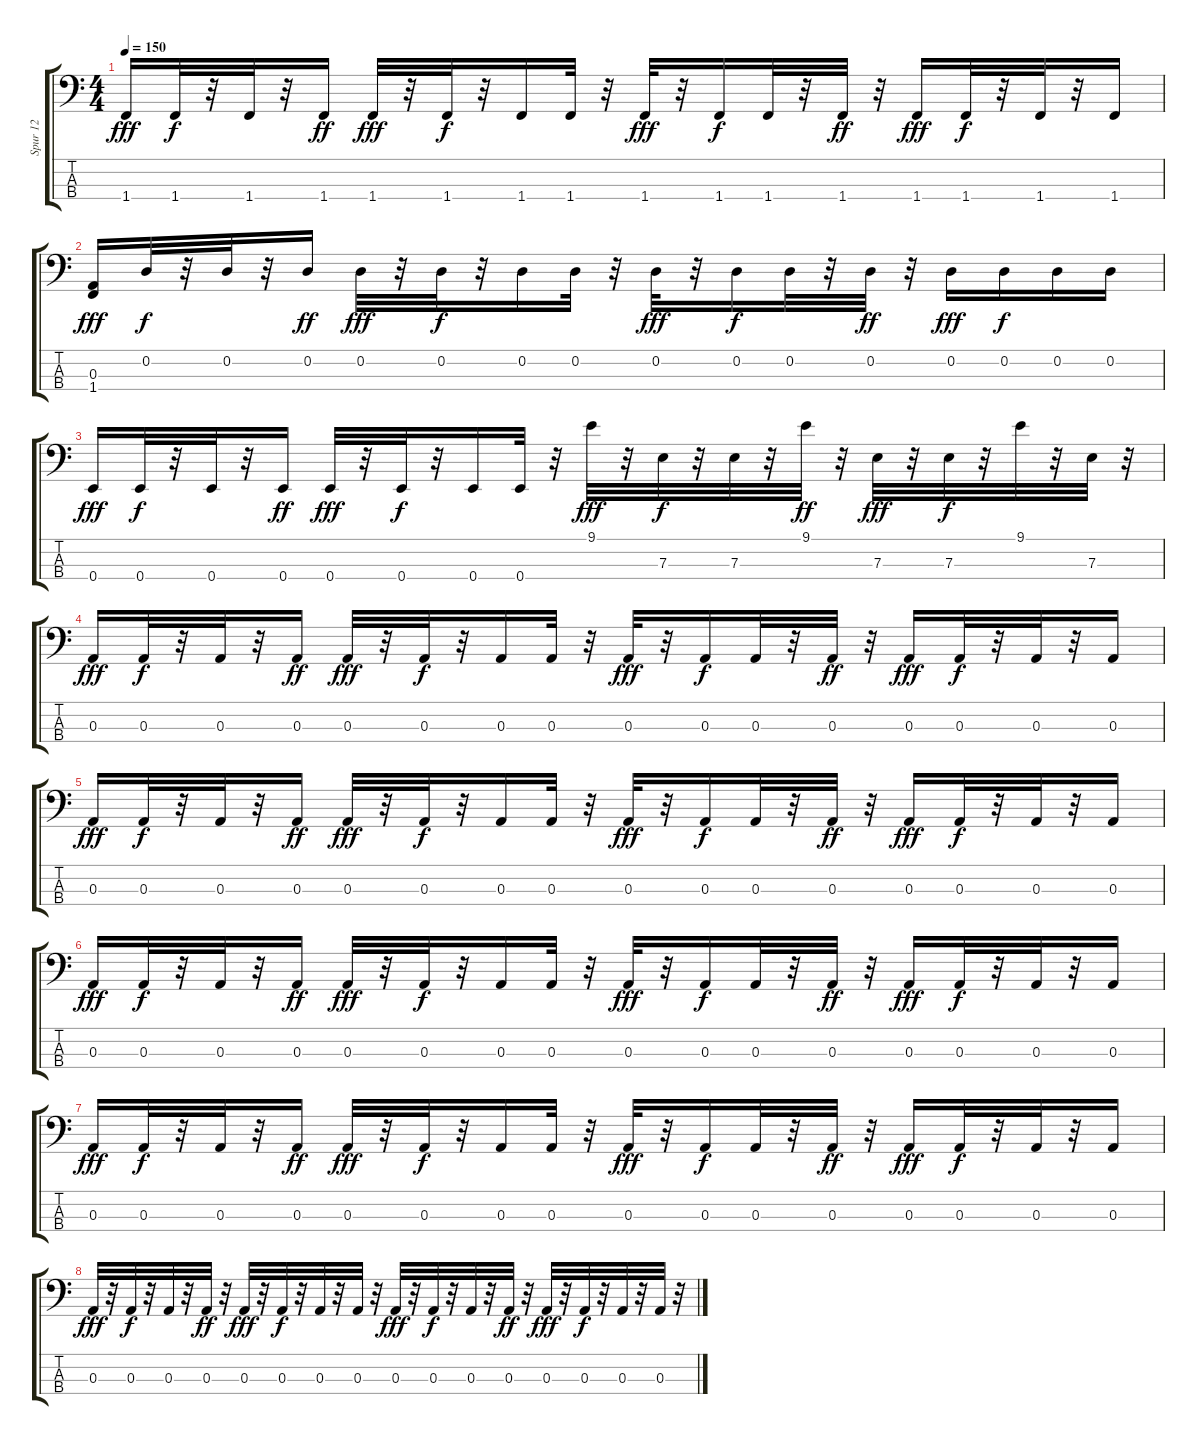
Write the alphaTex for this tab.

\track ("Spur 12" "Spur 12") {instrument synthbass2}
\staff {score tabs}
\tuning (G2 D2 A1 E1) {hide}
\ts (4 4)
\tempo 150
\clef f4
\ks c
1.4.16{dy fff} 1.4.32{dy f} r.32 1.4.32 r.32 1.4.16{dy ff} 1.4.32{dy fff} r.32 1.4.32{dy f} r.32 1.4.16 1.4.32 r.32 1.4.32{dy fff} r.32 1.4.16{dy f} 1.4.32 r.32 1.4.32{dy ff} r.32 1.4.16{dy fff} 1.4.32{dy f} r.32 1.4.32 r.32 1.4.16 |
(0.3 1.4).16{dy fff} 0.2.32{dy f} r.32 0.2.32 r.32 0.2.16{dy ff} 0.2.32{dy fff} r.32 0.2.32{dy f} r.32 0.2.16 0.2.32 r.32 0.2.32{dy fff} r.32 0.2.16{dy f} 0.2.32 r.32 0.2.32{dy ff} r.32 0.2.16{dy fff} 0.2.16{dy f} 0.2.16 0.2.16 |
0.4.16{dy fff} 0.4.32{dy f} r.32 0.4.32 r.32 0.4.16{dy ff} 0.4.32{dy fff} r.32 0.4.32{dy f} r.32 0.4.16 0.4.32 r.32 9.1.32{dy fff} r.32 7.3.32{dy f} r.32 7.3.32 r.32 9.1.32{dy ff} r.32 7.3.32{dy fff} r.32 7.3.32{dy f} r.32 9.1.32 r.32 7.3.32 r.32 |
0.3.16{dy fff} 0.3.32{dy f} r.32 0.3.32 r.32 0.3.16{dy ff} 0.3.32{dy fff} r.32 0.3.32{dy f} r.32 0.3.16 0.3.32 r.32 0.3.32{dy fff} r.32 0.3.16{dy f} 0.3.32 r.32 0.3.32{dy ff} r.32 0.3.16{dy fff} 0.3.32{dy f} r.32 0.3.32 r.32 0.3.16 |
0.3.16{dy fff} 0.3.32{dy f} r.32 0.3.32 r.32 0.3.16{dy ff} 0.3.32{dy fff} r.32 0.3.32{dy f} r.32 0.3.16 0.3.32 r.32 0.3.32{dy fff} r.32 0.3.16{dy f} 0.3.32 r.32 0.3.32{dy ff} r.32 0.3.16{dy fff} 0.3.32{dy f} r.32 0.3.32 r.32 0.3.16 |
0.3.16{dy fff} 0.3.32{dy f} r.32 0.3.32 r.32 0.3.16{dy ff} 0.3.32{dy fff} r.32 0.3.32{dy f} r.32 0.3.16 0.3.32 r.32 0.3.32{dy fff} r.32 0.3.16{dy f} 0.3.32 r.32 0.3.32{dy ff} r.32 0.3.16{dy fff} 0.3.32{dy f} r.32 0.3.32 r.32 0.3.16 |
0.3.16{dy fff} 0.3.32{dy f} r.32 0.3.32 r.32 0.3.16{dy ff} 0.3.32{dy fff} r.32 0.3.32{dy f} r.32 0.3.16 0.3.32 r.32 0.3.32{dy fff} r.32 0.3.16{dy f} 0.3.32 r.32 0.3.32{dy ff} r.32 0.3.16{dy fff} 0.3.32{dy f} r.32 0.3.32 r.32 0.3.16 |
0.3.32{dy fff} r.32 0.3.32{dy f} r.32 0.3.32 r.32 0.3.32{dy ff} r.32 0.3.32{dy fff} r.32 0.3.32{dy f} r.32 0.3.32 r.32 0.3.32 r.32 0.3.32{dy fff} r.32 0.3.32{dy f} r.32 0.3.32 r.32 0.3.32{dy ff} r.32 0.3.32{dy fff} r.32 0.3.32{dy f} r.32 0.3.32 r.32 0.3.32 r.32
